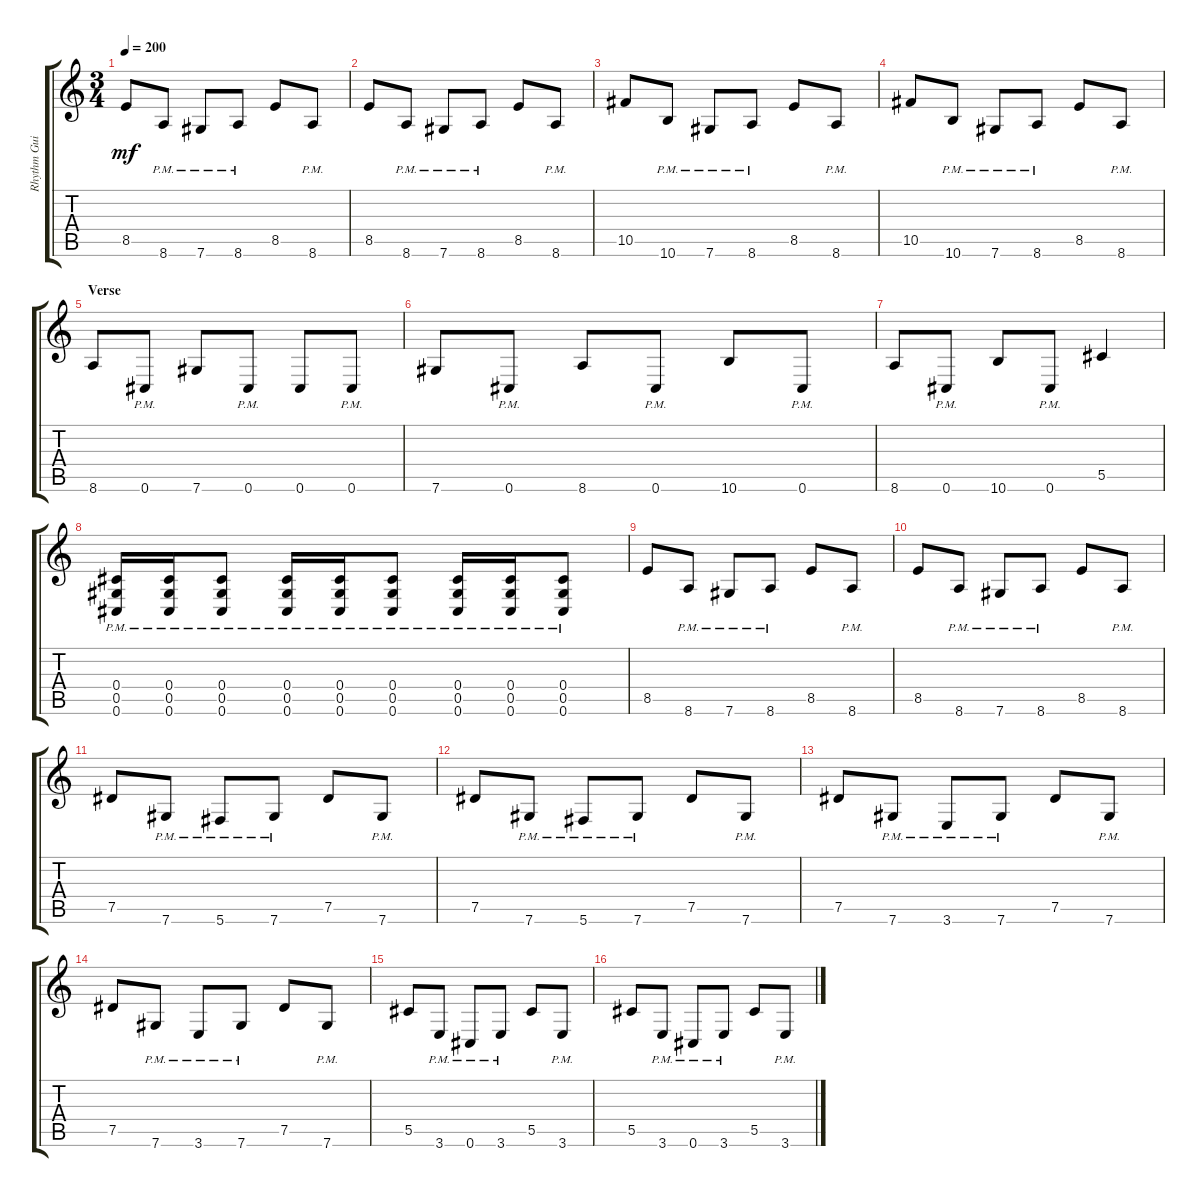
\track ("Rhythm Guitar" "Rhythm Gui") {instrument distortionguitar}
\staff {score tabs}
\tuning (Eb4 Bb3 Gb3 Db3 Ab2 Db2) {hide}
\ts (3 4)
\tempo 200
\clef g2
\ks c
8.5.8{dy mf} 8.6{pm}.8 7.6{pm}.8 8.6{pm}.8 8.5.8 8.6{pm}.8 |
8.5.8 8.6{pm}.8 7.6{pm}.8 8.6{pm}.8 8.5.8 8.6{pm}.8 |
10.5.8 10.6{pm}.8 7.6{pm}.8 8.6{pm}.8 8.5.8 8.6{pm}.8 |
10.5.8 10.6{pm}.8 7.6{pm}.8 8.6{pm}.8 8.5.8 8.6{pm}.8 |
\section ("" "Verse")
8.6.8 0.6{pm}.8 7.6.8 0.6{pm}.8 0.6.8 0.6{pm}.8 |
7.6.8 0.6{pm}.8 8.6.8 0.6{pm}.8 10.6.8 0.6{pm}.8 |
8.6.8 0.6{pm}.8 10.6.8 0.6{pm}.8 5.5.4 |
(0.4{pm} 0.5{pm} 0.6{pm}).16 (0.4{pm} 0.5{pm} 0.6{pm}).16 (0.4{pm} 0.5{pm} 0.6{pm}).8 (0.4{pm} 0.5{pm} 0.6{pm}).16 (0.4{pm} 0.5{pm} 0.6{pm}).16 (0.4{pm} 0.5{pm} 0.6{pm}).8 (0.4{pm} 0.5{pm} 0.6{pm}).16 (0.4{pm} 0.5{pm} 0.6{pm}).16 (0.4{pm} 0.5{pm} 0.6{pm}).8 |
8.5.8 8.6{pm}.8 7.6{pm}.8 8.6{pm}.8 8.5.8 8.6{pm}.8 |
8.5.8 8.6{pm}.8 7.6{pm}.8 8.6{pm}.8 8.5.8 8.6{pm}.8 |
7.5.8 7.6{pm}.8 5.6{pm}.8 7.6{pm}.8 7.5.8 7.6{pm}.8 |
7.5.8 7.6{pm}.8 5.6{pm}.8 7.6{pm}.8 7.5.8 7.6{pm}.8 |
7.5.8 7.6{pm}.8 3.6{pm}.8 7.6{pm}.8 7.5.8 7.6{pm}.8 |
7.5.8 7.6{pm}.8 3.6{pm}.8 7.6{pm}.8 7.5.8 7.6{pm}.8 |
5.5.8 3.6{pm}.8 0.6{pm}.8 3.6{pm}.8 5.5.8 3.6{pm}.8 |
5.5.8 3.6{pm}.8 0.6{pm}.8 3.6{pm}.8 5.5.8 3.6{pm}.8
